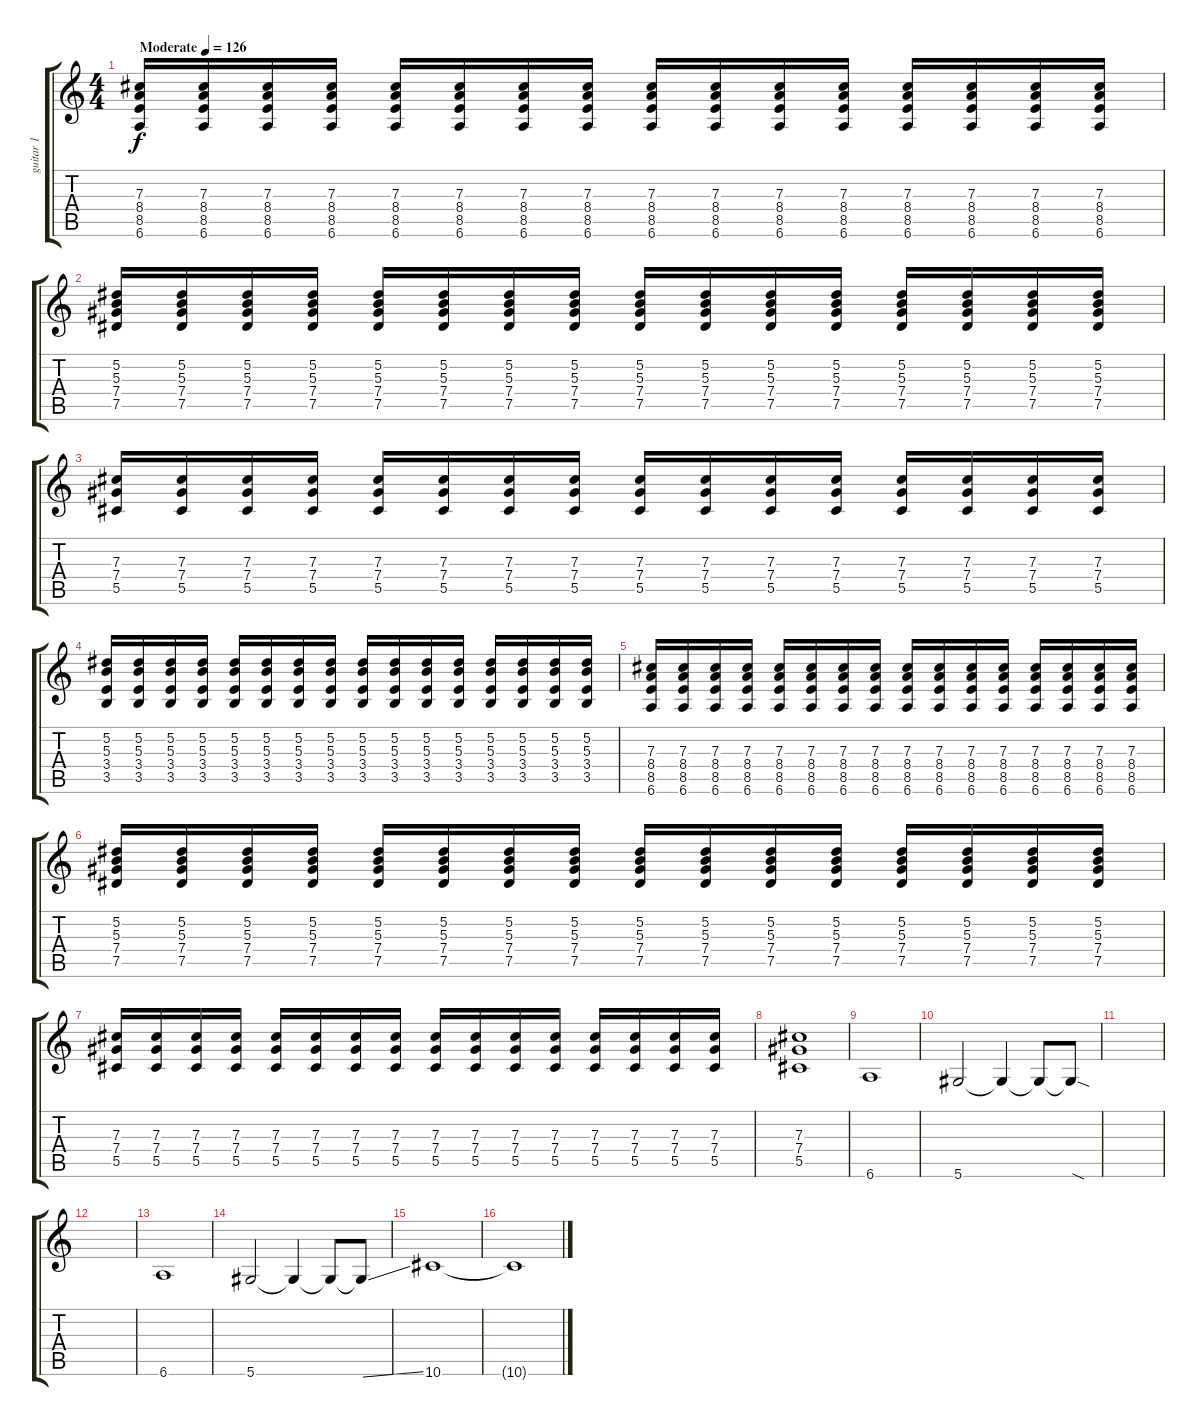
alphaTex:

\track ("guitar 1" "guitar 1") {instrument overdrivenguitar}
\staff {score tabs}
\tuning (Eb4 Bb3 Gb3 Db3 Ab2 Eb2) {hide}
\ts (4 4)
\tempo (126 "Moderate")
\clef g2
\ks c
(7.3 8.4 8.5 6.6).16{dy f instrument overdrivenguitar} (7.3 8.4 8.5 6.6).16 (7.3 8.4 8.5 6.6).16 (7.3 8.4 8.5 6.6).16 (7.3 8.4 8.5 6.6).16 (7.3 8.4 8.5 6.6).16 (7.3 8.4 8.5 6.6).16 (7.3 8.4 8.5 6.6).16 (7.3 8.4 8.5 6.6).16 (7.3 8.4 8.5 6.6).16 (7.3 8.4 8.5 6.6).16 (7.3 8.4 8.5 6.6).16 (7.3 8.4 8.5 6.6).16 (7.3 8.4 8.5 6.6).16 (7.3 8.4 8.5 6.6).16 (7.3 8.4 8.5 6.6).16 |
(5.2 5.3 7.4 7.5).16 (5.2 5.3 7.4 7.5).16 (5.2 5.3 7.4 7.5).16 (5.2 5.3 7.4 7.5).16 (5.2 5.3 7.4 7.5).16 (5.2 5.3 7.4 7.5).16 (5.2 5.3 7.4 7.5).16 (5.2 5.3 7.4 7.5).16 (5.2 5.3 7.4 7.5).16 (5.2 5.3 7.4 7.5).16 (5.2 5.3 7.4 7.5).16 (5.2 5.3 7.4 7.5).16 (5.2 5.3 7.4 7.5).16 (5.2 5.3 7.4 7.5).16 (5.2 5.3 7.4 7.5).16 (5.2 5.3 7.4 7.5).16 |
(7.3 7.4 5.5).16 (7.3 7.4 5.5).16 (7.3 7.4 5.5).16 (7.3 7.4 5.5).16 (7.3 7.4 5.5).16 (7.3 7.4 5.5).16 (7.3 7.4 5.5).16 (7.3 7.4 5.5).16 (7.3 7.4 5.5).16 (7.3 7.4 5.5).16 (7.3 7.4 5.5).16 (7.3 7.4 5.5).16 (7.3 7.4 5.5).16 (7.3 7.4 5.5).16 (7.3 7.4 5.5).16 (7.3 7.4 5.5).16 |
(5.2 5.3 3.4 3.5).16 (5.2 5.3 3.4 3.5).16 (5.2 5.3 3.4 3.5).16 (5.2 5.3 3.4 3.5).16 (5.2 5.3 3.4 3.5).16 (5.2 5.3 3.4 3.5).16 (5.2 5.3 3.4 3.5).16 (5.2 5.3 3.4 3.5).16 (5.2 5.3 3.4 3.5).16 (5.2 5.3 3.4 3.5).16 (5.2 5.3 3.4 3.5).16 (5.2 5.3 3.4 3.5).16 (5.2 5.3 3.4 3.5).16 (5.2 5.3 3.4 3.5).16 (5.2 5.3 3.4 3.5).16 (5.2 5.3 3.4 3.5).16 |
(7.3 8.4 8.5 6.6).16 (7.3 8.4 8.5 6.6).16 (7.3 8.4 8.5 6.6).16 (7.3 8.4 8.5 6.6).16 (7.3 8.4 8.5 6.6).16 (7.3 8.4 8.5 6.6).16 (7.3 8.4 8.5 6.6).16 (7.3 8.4 8.5 6.6).16 (7.3 8.4 8.5 6.6).16 (7.3 8.4 8.5 6.6).16 (7.3 8.4 8.5 6.6).16 (7.3 8.4 8.5 6.6).16 (7.3 8.4 8.5 6.6).16 (7.3 8.4 8.5 6.6).16 (7.3 8.4 8.5 6.6).16 (7.3 8.4 8.5 6.6).16 |
(5.2 5.3 7.4 7.5).16 (5.2 5.3 7.4 7.5).16 (5.2 5.3 7.4 7.5).16 (5.2 5.3 7.4 7.5).16 (5.2 5.3 7.4 7.5).16 (5.2 5.3 7.4 7.5).16 (5.2 5.3 7.4 7.5).16 (5.2 5.3 7.4 7.5).16 (5.2 5.3 7.4 7.5).16 (5.2 5.3 7.4 7.5).16 (5.2 5.3 7.4 7.5).16 (5.2 5.3 7.4 7.5).16 (5.2 5.3 7.4 7.5).16 (5.2 5.3 7.4 7.5).16 (5.2 5.3 7.4 7.5).16 (5.2 5.3 7.4 7.5).16 |
(7.3 7.4 5.5).16 (7.3 7.4 5.5).16 (7.3 7.4 5.5).16 (7.3 7.4 5.5).16 (7.3 7.4 5.5).16 (7.3 7.4 5.5).16 (7.3 7.4 5.5).16 (7.3 7.4 5.5).16 (7.3 7.4 5.5).16 (7.3 7.4 5.5).16 (7.3 7.4 5.5).16 (7.3 7.4 5.5).16 (7.3 7.4 5.5).16 (7.3 7.4 5.5).16 (7.3 7.4 5.5).16 (7.3 7.4 5.5).16 |
(7.3 7.4 5.5).1 |
6.6.1 |
5.6.2 5.6{t}.4 5.6{t}.8 5.6{sod t}.8 |
|
|
6.6.1 |
5.6.2 5.6{t}.4 5.6{t}.8 5.6{ss t}.8 |
10.6.1 |
10.6{t}.1
